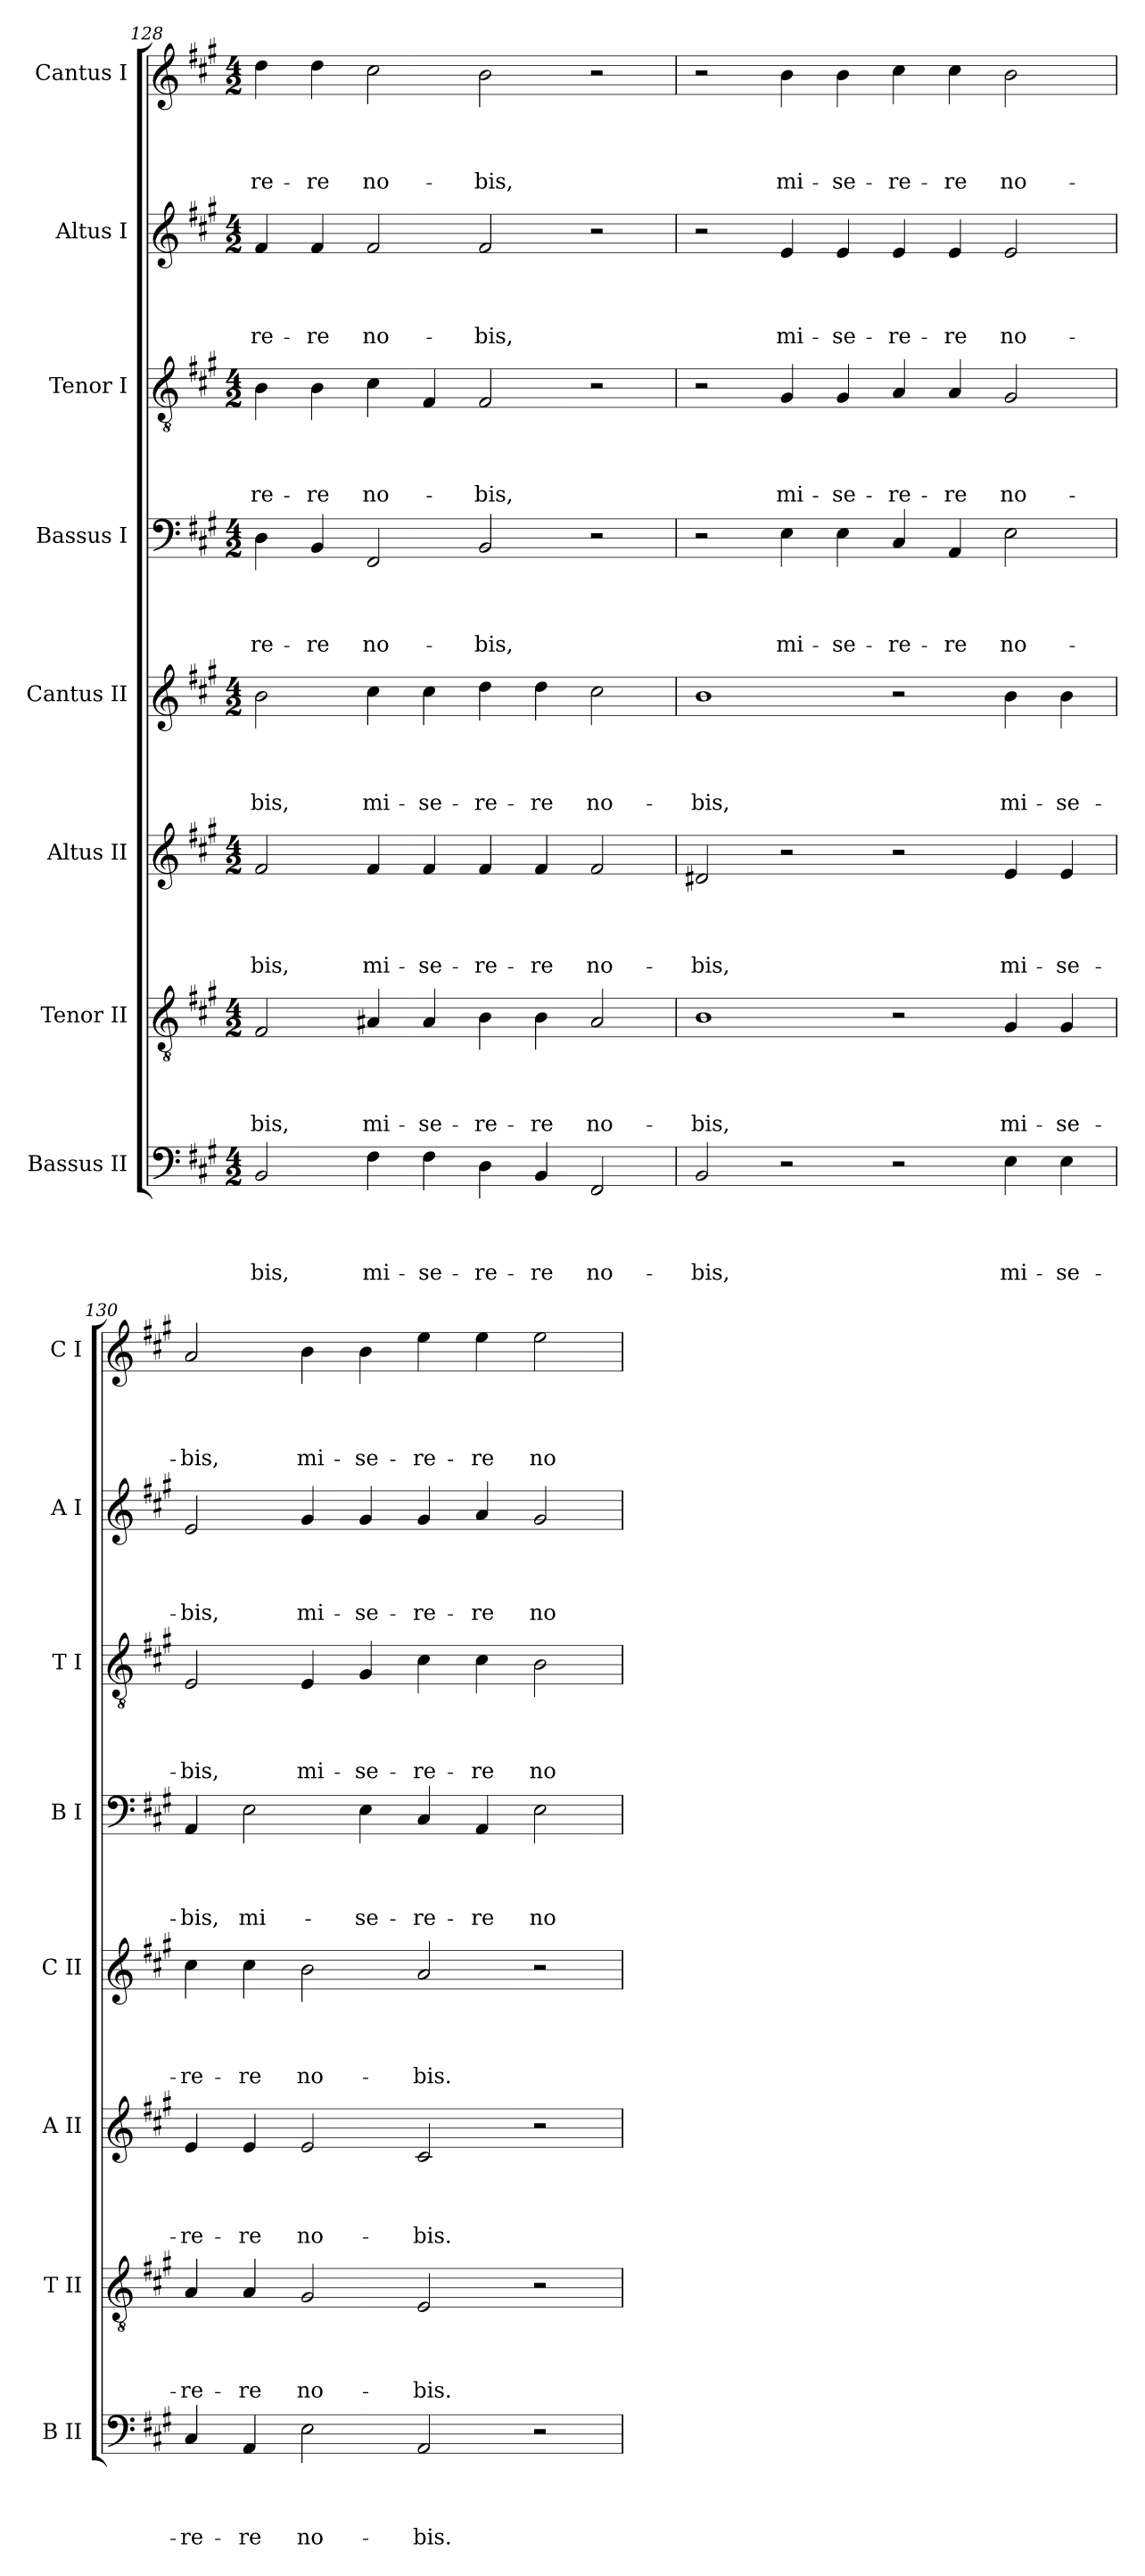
**kern	**text	**text	**text	**text	**kern	**text	**text	**text	**text	**kern	**text	**text	**text	**text	**kern	**text	**text	**text	**text	**kern	**text	**text	**text	**text	**kern	**text	**text	**text	**text	**kern	**text	**text	**text	**text	**kern	**text	**text	**text	**text
*part8	*part8	*part8	*part8	*part8	*part7	*part7	*part7	*part7	*part7	*part6	*part6	*part6	*part6	*part6	*part5	*part5	*part5	*part5	*part5	*part4	*part4	*part4	*part4	*part4	*part3	*part3	*part3	*part3	*part3	*part2	*part2	*part2	*part2	*part2	*part1	*part1	*part1	*part1	*part1
*staff8	*staff8	*staff8	*staff8	*staff8	*staff7	*staff7	*staff7	*staff7	*staff7	*staff6	*staff6	*staff6	*staff6	*staff6	*staff5	*staff5	*staff5	*staff5	*staff5	*staff4	*staff4	*staff4	*staff4	*staff4	*staff3	*staff3	*staff3	*staff3	*staff3	*staff2	*staff2	*staff2	*staff2	*staff2	*staff1	*staff1	*staff1	*staff1	*staff1
*I"Bassus II	*	*	*	*	*I"Tenor II	*	*	*	*	*I"Altus II	*	*	*	*	*I"Cantus II	*	*	*	*	*I"Bassus I	*	*	*	*	*I"Tenor I	*	*	*	*	*I"Altus I	*	*	*	*	*I"Cantus I	*	*	*	*
*I'B II	*	*	*	*	*I'T II	*	*	*	*	*I'A II	*	*	*	*	*I'C II	*	*	*	*	*I'B I	*	*	*	*	*I'T I	*	*	*	*	*I'A I	*	*	*	*	*I'C I	*	*	*	*
!!LO:LB:g=z
*clefF4	*	*	*	*	*clefGv2	*	*	*	*	*clefG2	*	*	*	*	*clefG2	*	*	*	*	*clefF4	*	*	*	*	*clefGv2	*	*	*	*	*clefG2	*	*	*	*	*clefG2	*	*	*	*
*k[f#c#g#]	*	*	*	*	*k[f#c#g#]	*	*	*	*	*k[f#c#g#]	*	*	*	*	*k[f#c#g#]	*	*	*	*	*k[f#c#g#]	*	*	*	*	*k[f#c#g#]	*	*	*	*	*k[f#c#g#]	*	*	*	*	*k[f#c#g#]	*	*	*	*
*A:	*	*	*	*	*A:	*	*	*	*	*A:	*	*	*	*	*A:	*	*	*	*	*A:	*	*	*	*	*A:	*	*	*	*	*A:	*	*	*	*	*A:	*	*	*	*
*M4/2	*	*	*	*	*M4/2	*	*	*	*	*M4/2	*	*	*	*	*M4/2	*	*	*	*	*M4/2	*	*	*	*	*M4/2	*	*	*	*	*M4/2	*	*	*	*	*M4/2	*	*	*	*
=128	=128	=128	=128	=128	=128	=128	=128	=128	=128	=128	=128	=128	=128	=128	=128	=128	=128	=128	=128	=128	=128	=128	=128	=128	=128	=128	=128	=128	=128	=128	=128	=128	=128	=128	=128	=128	=128	=128	=128
2BB/	.	.	.	-bis,	2F#/	.	.	.	-bis,	2f#/	.	.	.	-bis,	2b\	.	.	.	-bis,	4D\	.	.	.	-re-	4B\	.	.	.	-re-	4f#/	.	.	.	-re-	4dd\	.	.	.	-re-
.	.	.	.	.	.	.	.	.	.	.	.	.	.	.	.	.	.	.	.	4BB/	.	.	.	-re	4B\	.	.	.	-re	4f#/	.	.	.	-re	4dd\	.	.	.	-re
4F#\	.	.	.	mi-	4A#X/	.	.	.	mi-	4f#/	.	.	.	mi-	4cc#\	.	.	.	mi-	2FF#/	.	.	.	no-	4c#\	.	.	.	no-	2f#/	.	.	.	no-	2cc#\	.	.	.	no-
4F#\	.	.	.	-se-	4A#/	.	.	.	-se-	4f#/	.	.	.	-se-	4cc#\	.	.	.	-se-	.	.	.	.	.	4F#/	.	.	.	.	.	.	.	.	.	.	.	.	.	.
4D\	.	.	.	-re-	4B\	.	.	.	-re-	4f#/	.	.	.	-re-	4dd\	.	.	.	-re-	2BB/	.	.	.	-bis,	2F#/	.	.	.	-bis,	2f#/	.	.	.	-bis,	2b\	.	.	.	-bis,
4BB/	.	.	.	-re	4B\	.	.	.	-re	4f#/	.	.	.	-re	4dd\	.	.	.	-re	.	.	.	.	.	.	.	.	.	.	.	.	.	.	.	.	.	.	.	.
2FF#/	.	.	.	no-	2A#/	.	.	.	no-	2f#/	.	.	.	no-	2cc#\	.	.	.	no-	2r	.	.	.	.	2r	.	.	.	.	2r	.	.	.	.	2r	.	.	.	.
=129	=129	=129	=129	=129	=129	=129	=129	=129	=129	=129	=129	=129	=129	=129	=129	=129	=129	=129	=129	=129	=129	=129	=129	=129	=129	=129	=129	=129	=129	=129	=129	=129	=129	=129	=129	=129	=129	=129	=129
2BB/	.	.	.	-bis,	1B	.	.	.	-bis,	2d#X/	.	.	.	-bis,	1b	.	.	.	-bis,	2r	.	.	.	.	2r	.	.	.	.	2r	.	.	.	.	2r	.	.	.	.
2r	.	.	.	.	.	.	.	.	.	2r	.	.	.	.	.	.	.	.	.	4E\	.	.	.	mi-	4G#/	.	.	.	mi-	4e/	.	.	.	mi-	4b\	.	.	.	mi-
.	.	.	.	.	.	.	.	.	.	.	.	.	.	.	.	.	.	.	.	4E\	.	.	.	-se-	4G#/	.	.	.	-se-	4e/	.	.	.	-se-	4b\	.	.	.	-se-
2r	.	.	.	.	2r	.	.	.	.	2r	.	.	.	.	2r	.	.	.	.	4C#/	.	.	.	-re-	4A/	.	.	.	-re-	4e/	.	.	.	-re-	4cc#\	.	.	.	-re-
.	.	.	.	.	.	.	.	.	.	.	.	.	.	.	.	.	.	.	.	4AA/	.	.	.	-re	4A/	.	.	.	-re	4e/	.	.	.	-re	4cc#\	.	.	.	-re
4E\	.	.	.	mi-	4G#/	.	.	.	mi-	4e/	.	.	.	mi-	4b\	.	.	.	mi-	2E\	.	.	.	no-	2G#/	.	.	.	no-	2e/	.	.	.	no-	2b\	.	.	.	no-
4E\	.	.	.	-se-	4G#/	.	.	.	-se-	4e/	.	.	.	-se-	4b\	.	.	.	-se-	.	.	.	.	.	.	.	.	.	.	.	.	.	.	.	.	.	.	.	.
=130	=130	=130	=130	=130	=130	=130	=130	=130	=130	=130	=130	=130	=130	=130	=130	=130	=130	=130	=130	=130	=130	=130	=130	=130	=130	=130	=130	=130	=130	=130	=130	=130	=130	=130	=130	=130	=130	=130	=130
4C#/	.	.	.	-re-	4A/	.	.	.	-re-	4e/	.	.	.	-re-	4cc#\	.	.	.	-re-	4AA/	.	.	.	-bis,	2E/	.	.	.	-bis,	2e/	.	.	.	-bis,	2a/	.	.	.	-bis,
4AA/	.	.	.	-re	4A/	.	.	.	-re	4e/	.	.	.	-re	4cc#\	.	.	.	-re	2E\	.	.	.	mi-	.	.	.	.	.	.	.	.	.	.	.	.	.	.	.
2E\	.	.	.	no-	2G#/	.	.	.	no-	2e/	.	.	.	no-	2b\	.	.	.	no-	.	.	.	.	.	4E/	.	.	.	mi-	4g#/	.	.	.	mi-	4b\	.	.	.	mi-
.	.	.	.	.	.	.	.	.	.	.	.	.	.	.	.	.	.	.	.	4E\	.	.	.	-se-	4G#/	.	.	.	-se-	4g#/	.	.	.	-se-	4b\	.	.	.	-se-
2AA/	.	.	.	-bis.	2E/	.	.	.	-bis.	2c#/	.	.	.	-bis.	2a/	.	.	.	-bis.	4C#/	.	.	.	-re-	4c#\	.	.	.	-re-	4g#/	.	.	.	-re-	4ee\	.	.	.	-re-
.	.	.	.	.	.	.	.	.	.	.	.	.	.	.	.	.	.	.	.	4AA/	.	.	.	-re	4c#\	.	.	.	-re	4a/	.	.	.	-re	4ee\	.	.	.	-re
2r	.	.	.	.	2r	.	.	.	.	2r	.	.	.	.	2r	.	.	.	.	2E\	.	.	.	no-	2B\	.	.	.	no-	2g#/	.	.	.	no-	2ee\	.	.	.	no-
=	=	=	=	=	=	=	=	=	=	=	=	=	=	=	=	=	=	=	=	=	=	=	=	=	=	=	=	=	=	=	=	=	=	=	=	=	=	=	=
*-	*-	*-	*-	*-	*-	*-	*-	*-	*-	*-	*-	*-	*-	*-	*-	*-	*-	*-	*-	*-	*-	*-	*-	*-	*-	*-	*-	*-	*-	*-	*-	*-	*-	*-	*-	*-	*-	*-	*-
